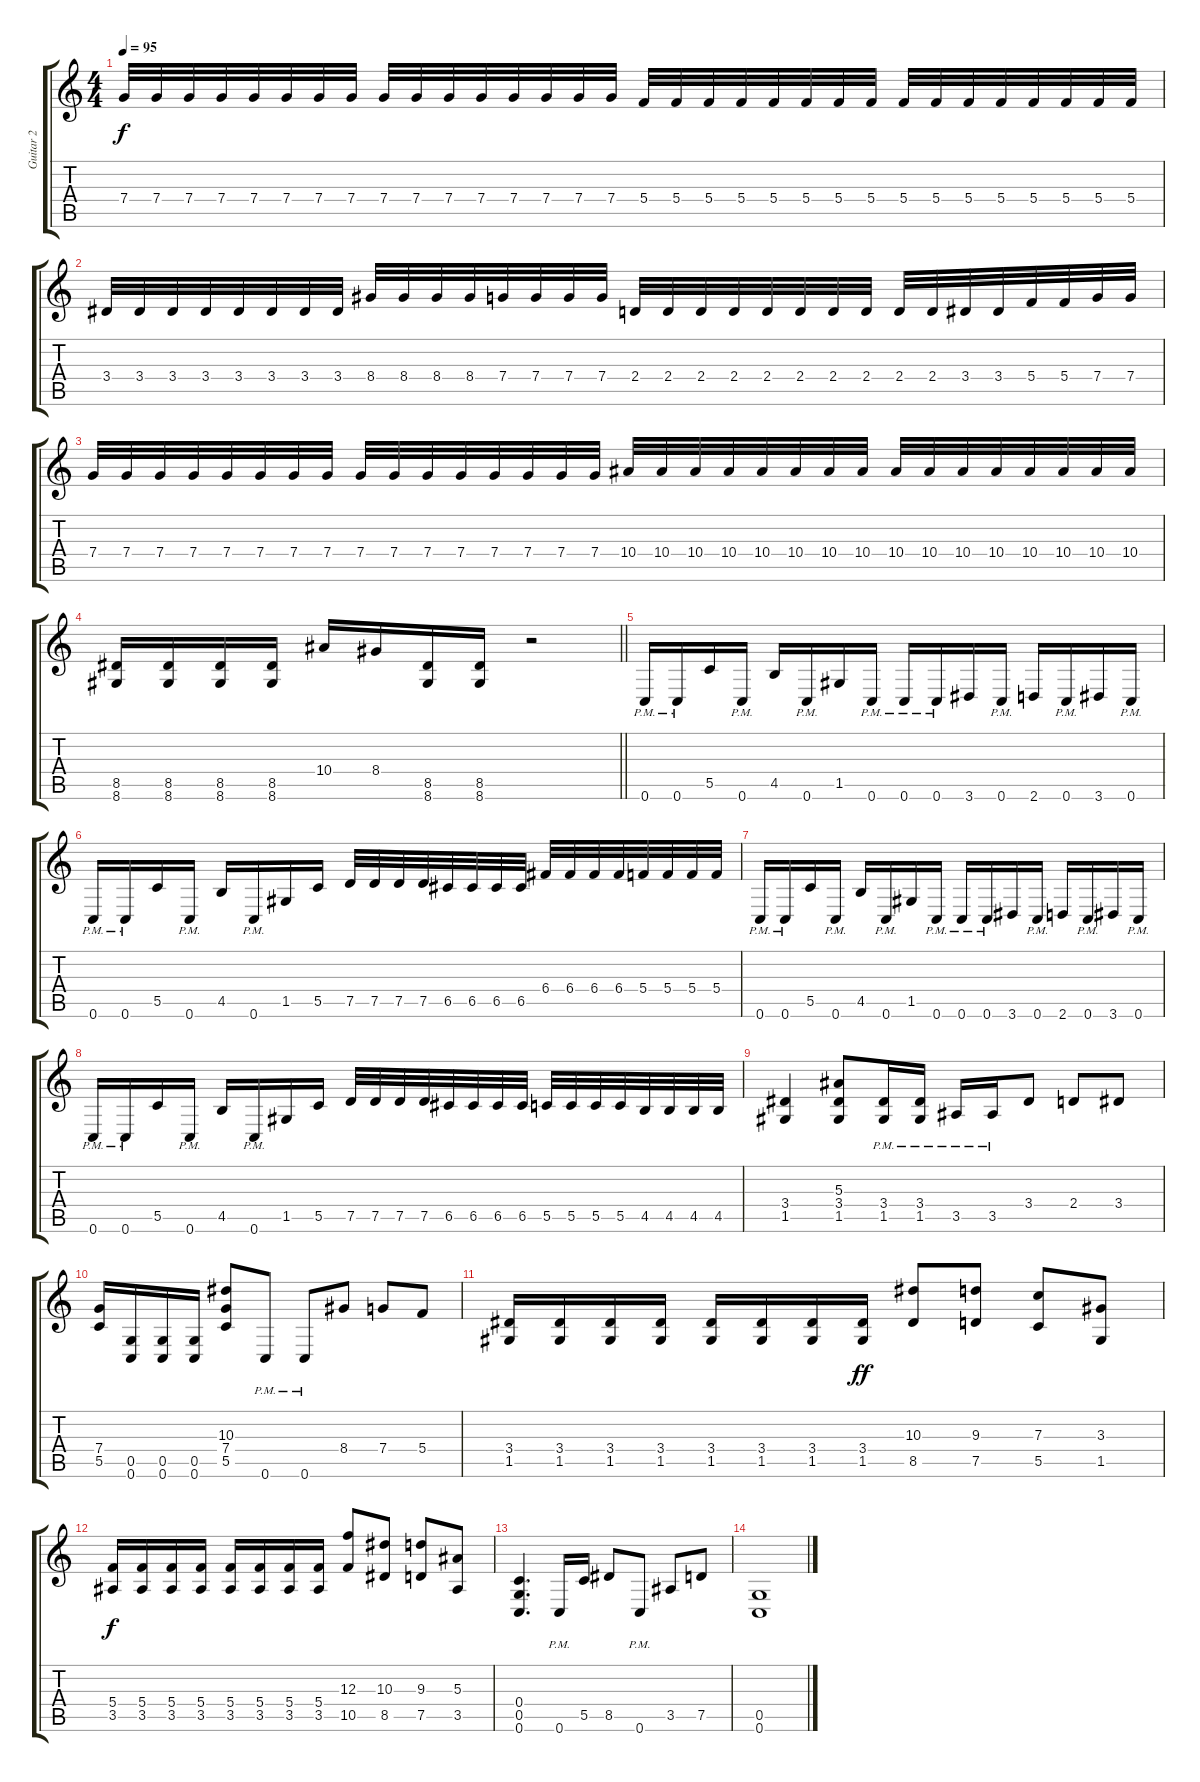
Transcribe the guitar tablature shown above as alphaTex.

\track ("Guitar 2" "Guitar 2") {instrument overdrivenguitar}
\staff {score tabs}
\tuning (D4 A3 F3 C3 G2 C2) {hide}
\ts (4 4)
\tempo 95
\clef g2
\ks c
7.4.32{dy f} 7.4.32 7.4.32 7.4.32 7.4.32 7.4.32 7.4.32 7.4.32 7.4.32 7.4.32 7.4.32 7.4.32 7.4.32 7.4.32 7.4.32 7.4.32 5.4.32 5.4.32 5.4.32 5.4.32 5.4.32 5.4.32 5.4.32 5.4.32 5.4.32 5.4.32 5.4.32 5.4.32 5.4.32 5.4.32 5.4.32 5.4.32 |
3.4.32 3.4.32 3.4.32 3.4.32 3.4.32 3.4.32 3.4.32 3.4.32 8.4.32 8.4.32 8.4.32 8.4.32 7.4.32 7.4.32 7.4.32 7.4.32 2.4.32 2.4.32 2.4.32 2.4.32 2.4.32 2.4.32 2.4.32 2.4.32 2.4.32 2.4.32 3.4.32 3.4.32 5.4.32 5.4.32 7.4.32 7.4.32 |
7.4.32 7.4.32 7.4.32 7.4.32 7.4.32 7.4.32 7.4.32 7.4.32 7.4.32 7.4.32 7.4.32 7.4.32 7.4.32 7.4.32 7.4.32 7.4.32 10.4.32 10.4.32 10.4.32 10.4.32 10.4.32 10.4.32 10.4.32 10.4.32 10.4.32 10.4.32 10.4.32 10.4.32 10.4.32 10.4.32 10.4.32 10.4.32 |
\barLineRight lightlight
(8.5 8.6).16 (8.5 8.6).16 (8.5 8.6).16 (8.5 8.6).16 10.4.16 8.4.16 (8.5 8.6).16 (8.5 8.6).16 r.2 |
0.6{pm}.16 0.6{pm}.16 5.5.16 0.6{pm}.16 4.5.16 0.6{pm}.16 1.5.16 0.6{pm}.16 0.6{pm}.16 0.6{pm}.16 3.6.16 0.6{pm}.16 2.6.16 0.6{pm}.16 3.6.16 0.6{pm}.16 |
0.6{pm}.16 0.6{pm}.16 5.5.16 0.6{pm}.16 4.5.16 0.6{pm}.16 1.5.16 5.5.16 7.5.32 7.5.32 7.5.32 7.5.32 6.5.32 6.5.32 6.5.32 6.5.32 6.4.32 6.4.32 6.4.32 6.4.32 5.4.32 5.4.32 5.4.32 5.4.32 |
0.6{pm}.16 0.6{pm}.16 5.5.16 0.6{pm}.16 4.5.16 0.6{pm}.16 1.5.16 0.6{pm}.16 0.6{pm}.16 0.6{pm}.16 3.6.16 0.6{pm}.16 2.6.16 0.6{pm}.16 3.6.16 0.6{pm}.16 |
0.6{pm}.16 0.6{pm}.16 5.5.16 0.6{pm}.16 4.5.16 0.6{pm}.16 1.5.16 5.5.16 7.5.32 7.5.32 7.5.32 7.5.32 6.5.32 6.5.32 6.5.32 6.5.32 5.5.32 5.5.32 5.5.32 5.5.32 4.5.32 4.5.32 4.5.32 4.5.32 |
(3.4 1.5).4 (5.3 3.4 1.5).8 (3.4{pm} 1.5{pm}).16 (3.4{pm} 1.5{pm}).16 3.5{pm}.16 3.5{pm}.16 3.4.8 2.4.8 3.4.8 |
(7.4 5.5).16 (0.5 0.6).16 (0.5 0.6).16 (0.5 0.6).16 (10.3 7.4 5.5).8 0.6{pm}.8 0.6{pm}.8 8.4.8 7.4.8 5.4.8 |
(3.4 1.5).16 (3.4 1.5).16 (3.4 1.5).16 (3.4 1.5).16 (3.4 1.5).16 (3.4 1.5).16 (3.4 1.5).16 (3.4 1.5).16{dy ff} (10.3 8.5).8 (9.3 7.5).8 (7.3 5.5).8 (3.3 1.5).8 |
(5.4 3.5).16{dy f} (5.4 3.5).16 (5.4 3.5).16 (5.4 3.5).16 (5.4 3.5).16 (5.4 3.5).16 (5.4 3.5).16 (5.4 3.5).16 (12.3 10.5).8 (10.3 8.5).8 (9.3 7.5).8 (5.3 3.5).8 |
(0.4 0.5 0.6).4{d} 0.6{pm}.16 5.5.16 8.5.8 0.6{pm}.8 3.5.8 7.5.8 |
(0.5 0.6).1
